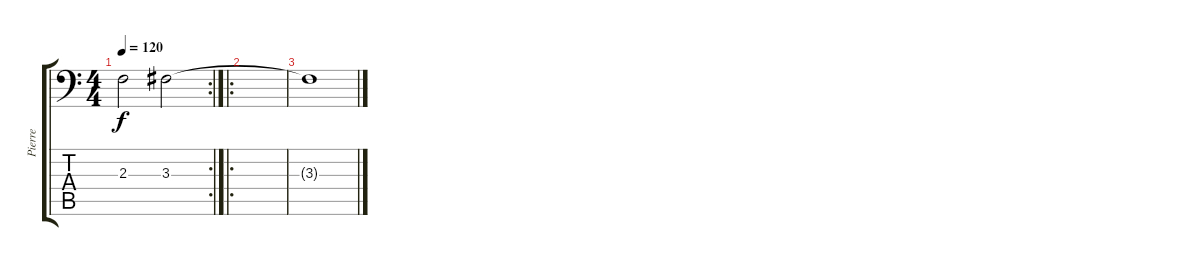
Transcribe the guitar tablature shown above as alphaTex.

\track ("Pierre" "Pierre") {instrument lead1square}
\staff {score tabs}
\tuning (C4 G3 Eb3 Bb2 F2 Bb1) {hide}
\rc 2
\ts (4 4)
\tempo 120
\clef f4
\ks c
2.3.2{dy f} 3.3.2 |
\ro
|
3.3{t}.1
